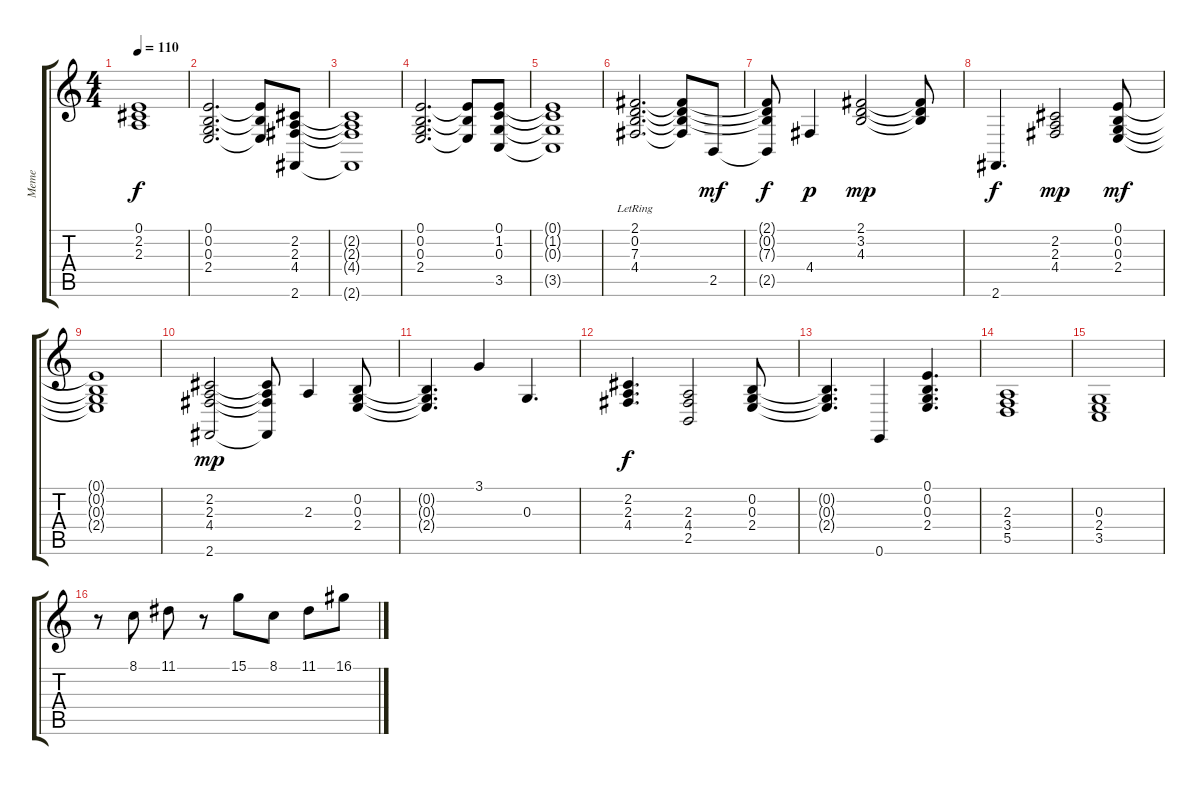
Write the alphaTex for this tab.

\track ("Meme" "Meme") {instrument fx4atmosphere}
\staff {score tabs}
\tuning (E4 B3 G3 D3 A2 E2) {hide}
\ts (4 4)
\tempo 110
\clef g2
\ks c
(0.1{t} 2.2{t} 2.3{t}).1{dy f} |
(0.1 0.2 0.3 2.4).2{d} (0.1{t} 0.2{t} 2.4{t}).8 (2.2 2.3 4.4 2.6).8 |
(2.2{t} 2.3{t} 4.4{t} 2.6{t}).1 |
(0.1 0.2 0.3 2.4).2{d} (0.1{t} 0.2{t} 2.4{t}).8 (0.1 1.2 0.3 3.5).8 |
(0.1{t} 1.2{t} 0.3{t} 3.5{t}).1 |
(2.1{lr} 0.2{lr} 7.3{lr} 4.4{lr}).2{d} (2.1{t} 0.2{t} 7.3{t} 4.4{t}).8 2.5.8{dy mf} |
(2.1{t} 0.2{t} 7.3{t} 2.5{t}).8{dy f} 4.4.4{dy p} (2.1 3.2 4.3).2{dy mp} (2.1{t} 3.2{t} 4.3{t}).8 |
2.6.4{d dy f} (2.2 2.3 4.4).2{dy mp} (0.1 0.2 0.3 2.4).8{dy mf} |
(0.1{t} 0.2{t} 0.3{t} 2.4{t}).1 |
(2.2 2.3 4.4 2.6).2{dy mp} (2.2{t} 2.3{t} 4.4{t} 2.6{t}).8 2.3.4 (0.2 0.3 2.4).8 |
(0.2{t} 0.3{t} 2.4{t}).4{d} 3.1.4 0.3.4{d} |
(2.2 2.3 4.4).4{d dy f} (2.3 4.4 2.5).2 (0.2 0.3 2.4).8 |
(0.2{t} 0.3{t} 2.4{t}).4{d} 0.6.4 (0.1 0.2 0.3 2.4).4{d} |
(2.3 3.4 5.5).1 |
(0.3 2.4 3.5).1 |
r.8 8.1.8 11.1.8 r.8 15.1.8 8.1.8 11.1.8 16.1.8
